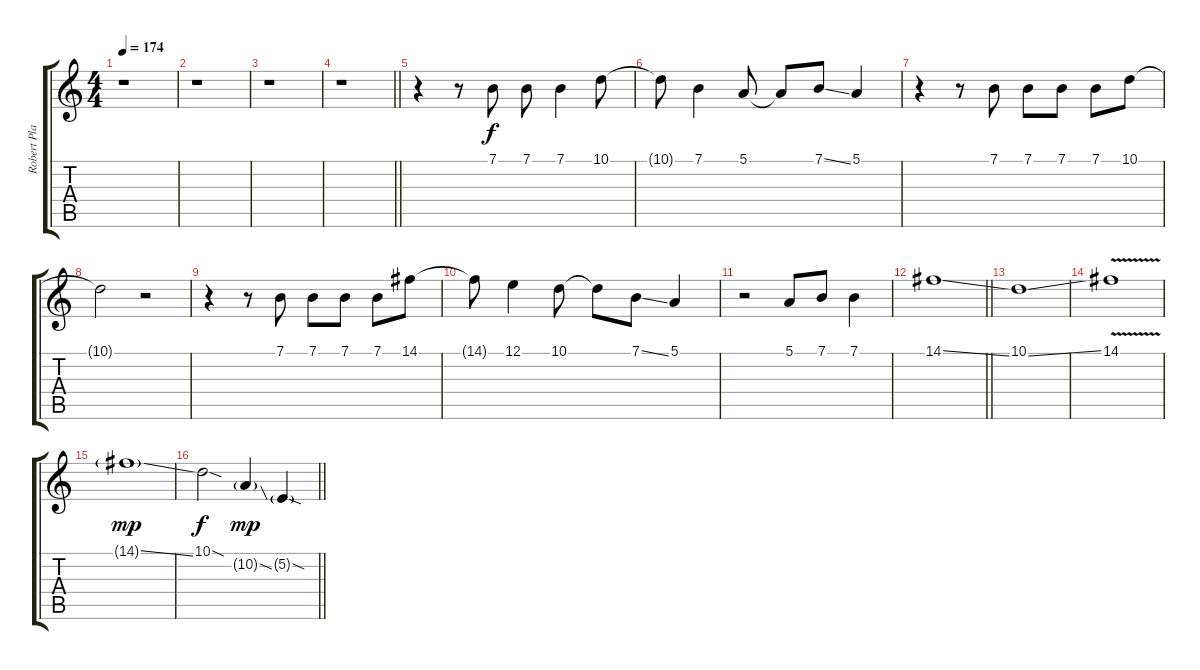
\track ("Robert Plant - Vocal" "Robert Pla") {instrument flute}
\staff {score tabs}
\tuning (E4 B3 G3 D3 A2 E2) {hide}
\ts (4 4)
\tempo 174
\clef g2
\ks c
r.1{dy mp} |
r.1 |
r.1 |
\barLineRight lightlight
r.1 |
r.4 r.8 7.1.8{dy f} 7.1.8 7.1.4 10.1.8 |
10.1{t}.8 7.1.4 5.1.8 5.1{t}.8 7.1{ss}.8 5.1.4 |
r.4 r.8 7.1.8 7.1.8 7.1.8 7.1.8 10.1.8 |
10.1{t}.2 r.2 |
r.4 r.8 7.1.8 7.1.8 7.1.8 7.1.8 14.1.8 |
14.1{t}.8 12.1.4 10.1.8 10.1{t}.8 7.1{ss}.8 5.1.4 |
r.2 5.1.8 7.1.8 7.1.4 |
\barLineRight lightlight
14.1{ss}.1 |
10.1{ss}.1 |
14.1{v}.1 |
14.1{ss g}.1{dy mp} |
\barLineRight lightlight
10.1{sod}.2{dy f} 10.2{ss g}.4{dy mp} 5.2{sod g}.4
